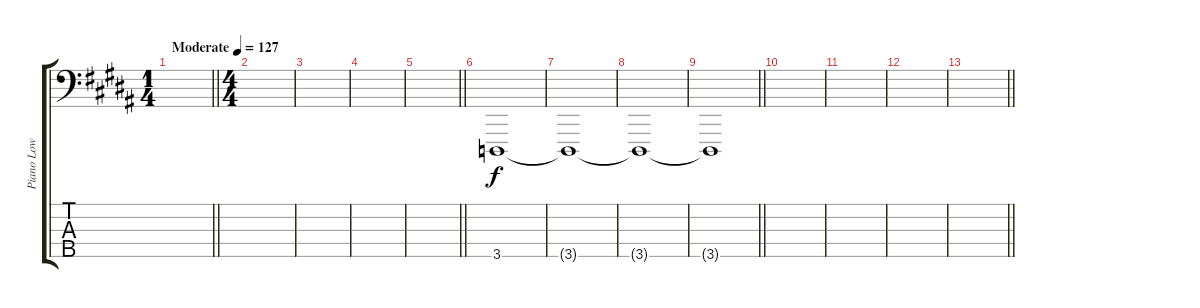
\track ("Piano Low" "Piano Low") {instrument acousticgrandpiano}
\staff {score tabs}
\tuning (G2 D2 A1 E1 B0) {hide}
\ts (1 4)
\tempo (127 "Moderate")
\clef f4
\barLineRight lightlight
\ks b
|
\ts (4 4)
|
|
|
\barLineRight lightlight
|
3.5.1 |
3.5{t}.1 |
3.5{t}.1 |
\barLineRight lightlight
3.5{t}.1 |
|
|
|
\barLineRight lightlight
